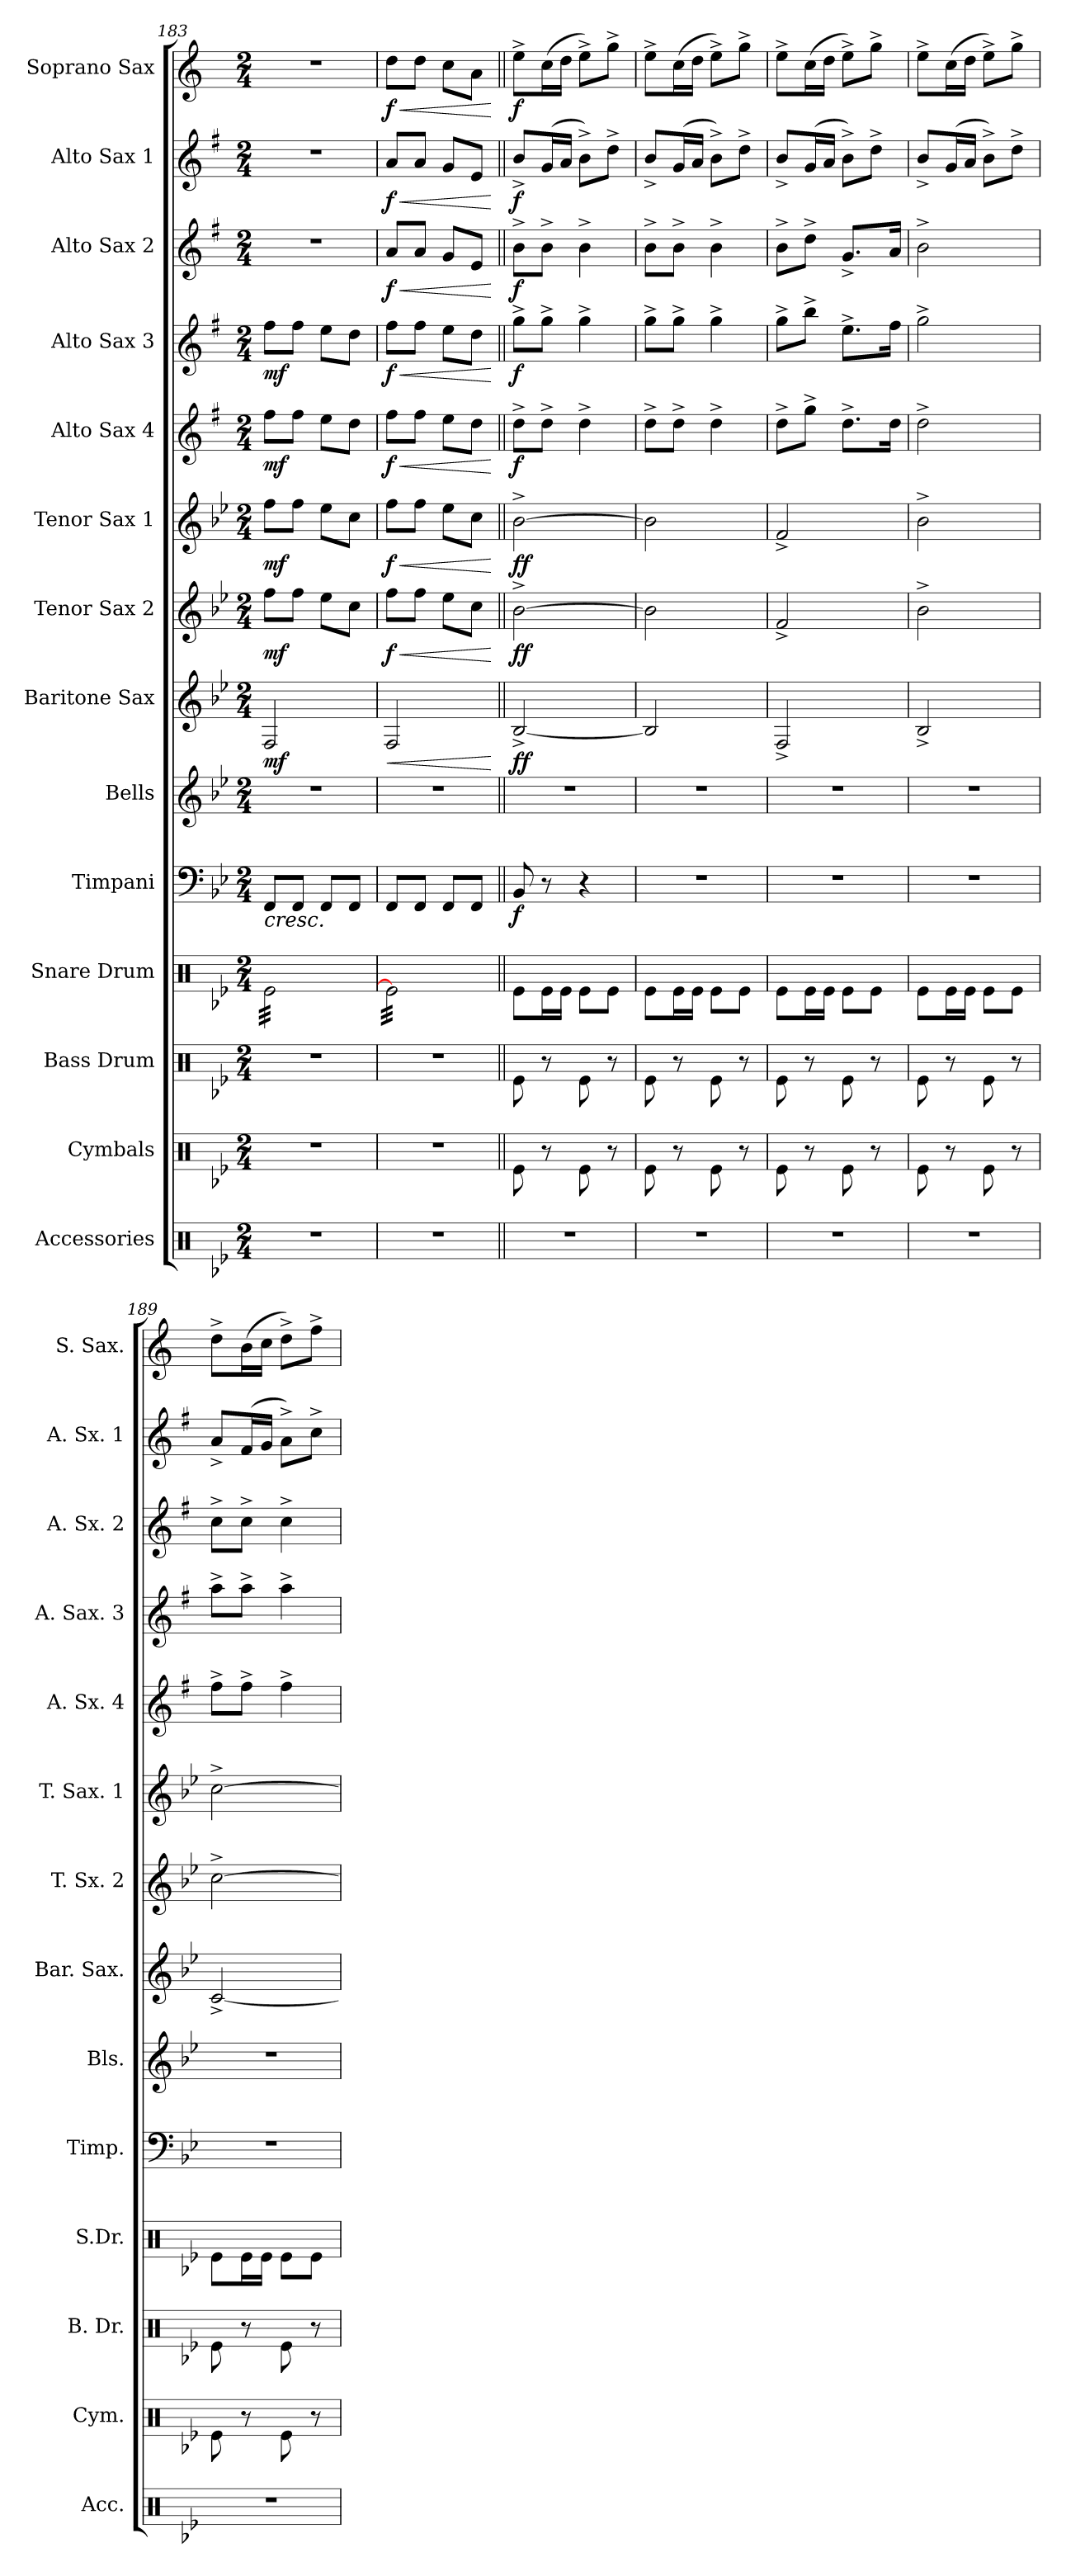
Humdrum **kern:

**kern	**kern	**kern	**kern	**kern	**dynam	**kern	**kern	**dynam	**kern	**dynam	**kern	**dynam	**kern	**dynam	**kern	**dynam	**kern	**dynam	**kern	**dynam	**kern	**dynam
*part14	*part13	*part12	*part11	*part10	*part10	*part9	*part8	*part8	*part7	*part7	*part6	*part6	*part5	*part5	*part4	*part4	*part3	*part3	*part2	*part2	*part1	*part1
*staff14	*staff13	*staff12	*staff11	*staff10	*staff10	*staff9	*staff8	*staff8	*staff7	*staff7	*staff6	*staff6	*staff5	*staff5	*staff4	*staff4	*staff3	*staff3	*staff2	*staff2	*staff1	*staff1
*I"Accessories	*I"Cymbals	*I"Bass Drum	*I"Snare Drum	*I"Timpani	*	*I"Bells	*I"Baritone Sax	*	*I"Tenor Sax 2	*	*I"Tenor Sax 1	*	*I"Alto Sax 4	*	*I"Alto Sax  3	*	*I"Alto Sax 2	*	*I"Alto Sax 1	*	*I"Soprano Sax	*
*I'Acc.	*I'Cym.	*I'B. Dr.	*I'S.Dr.	*I'Timp.	*	*I'Bls.	*I'Bar. Sax.	*	*I'T. Sx. 2	*	*I'T. Sax. 1	*	*I'A. Sx. 4	*	*I'A. Sax. 3	*	*I'A. Sx. 2	*	*I'A. Sx. 1	*	*I'S. Sax.	*
*clefX	*clefX	*clefX	*clefX	*clefF4	*	*clefG2	*clefG2	*	*clefG2	*	*clefG2	*	*clefG2	*	*clefG2	*	*clefG2	*	*clefG2	*	*clefG2	*
*	*	*	*	*	*	*ITrd-14c-24	*ITrd12c21	*	*ITrd8c14	*	*ITrd8c14	*	*ITrd5c9	*	*ITrd5c9	*	*ITrd5c9	*	*ITrd5c9	*	*ITrd1c2	*
*k[b-e-]	*k[b-e-]	*k[b-e-]	*k[b-e-]	*k[b-e-]	*	*k[b-e-]	*k[b-e-]	*	*k[b-e-]	*	*k[b-e-]	*	*k[b-e-]	*	*k[b-e-]	*	*k[b-e-]	*	*k[b-e-]	*	*k[b-e-]	*
*B-:	*B-:	*B-:	*B-:	*B-:	*	*B-:	*B-:	*	*B-:	*	*B-:	*	*B-:	*	*B-:	*	*B-:	*	*B-:	*	*B-:	*
*M2/4	*M2/4	*M2/4	*M2/4	*M2/4	*	*M2/4	*M2/4	*	*M2/4	*	*M2/4	*	*M2/4	*	*M2/4	*	*M2/4	*	*M2/4	*	*M2/4	*
=183	=183	=183	=183	=183	=183	=183	=183	=183	=183	=183	=183	=183	=183	=183	=183	=183	=183	=183	=183	=183	=183	=183
!	!	!	!	!	!LO:HP:b	!	!	!LO:DY:b	!	!LO:DY:b	!	!LO:DY:b	!	!LO:DY:b	!	!LO:DY:b	!	!	!	!	!	!
*	*	*	*tremolo	*	*	*	*	*	*	*	*	*	*	*	*	*	*	*	*	*	*	*
2r	2r	2r	32Re\LLL	8FF/L	<	2r	2FF/	mf	8f\L	mf	8f\L	mf	8a\L	mf	8a\L	mf	2r	.	2r	.	2r	.
.	.	.	32Re\	.	.	.	.	.	.	.	.	.	.	.	.	.	.	.	.	.	.	.
.	.	.	32Re\	.	.	.	.	.	.	.	.	.	.	.	.	.	.	.	.	.	.	.
.	.	.	32Re\	.	.	.	.	.	.	.	.	.	.	.	.	.	.	.	.	.	.	.
.	.	.	32Re\	8FF/J	.	.	.	.	8f\J	.	8f\J	.	8a\J	.	8a\J	.	.	.	.	.	.	.
.	.	.	32Re\	.	.	.	.	.	.	.	.	.	.	.	.	.	.	.	.	.	.	.
.	.	.	32Re\	.	.	.	.	.	.	.	.	.	.	.	.	.	.	.	.	.	.	.
.	.	.	32Re\	.	.	.	.	.	.	.	.	.	.	.	.	.	.	.	.	.	.	.
.	.	.	32Re\	8FF/L	.	.	.	.	8e-\L	.	8e-\L	.	8g\L	.	8g\L	.	.	.	.	.	.	.
.	.	.	32Re\	.	.	.	.	.	.	.	.	.	.	.	.	.	.	.	.	.	.	.
.	.	.	32Re\	.	.	.	.	.	.	.	.	.	.	.	.	.	.	.	.	.	.	.
.	.	.	32Re\	.	.	.	.	.	.	.	.	.	.	.	.	.	.	.	.	.	.	.
.	.	.	32Re\	8FF/J	.	.	.	.	8c\J	.	8c\J	.	8f\J	.	8f\J	.	.	.	.	.	.	.
.	.	.	32Re\	.	.	.	.	.	.	.	.	.	.	.	.	.	.	.	.	.	.	.
.	.	.	32Re\	.	.	.	.	.	.	.	.	.	.	.	.	.	.	.	.	.	.	.
.	.	.	32Re\JJJ	.	.	.	.	.	.	.	.	.	.	.	.	.	.	.	.	.	.	.
=184	=184	=184	=184	=184	=184	=184	=184	=184	=184	=184	=184	=184	=184	=184	=184	=184	=184	=184	=184	=184	=184	=184
!	!	!	!	!	!	!	!	!LO:HP:b	!	!LO:HP:b	!	!LO:HP:b	!	!LO:HP:b	!	!LO:HP:b	!	!LO:HP:b	!	!LO:HP:b	!	!LO:HP:b
!	!	!	!	!	!	!	!	!	!	!LO:DY:n=1:b	!	!LO:DY:n=1:b	!	!LO:DY:n=1:b	!	!LO:DY:n=1:b	!	!LO:DY:n=1:b	!	!LO:DY:n=1:b	!	!LO:DY:n=1:b
2r	2r	2r	32Re\]LLL	8FF/L	.	2r	2FF/	<	8f\L	< f	8f\L	< f	8a\L	< f	8a\L	< f	8c/L	< f	8c/L	< f	8cc\L	< f
.	.	.	32Re\	.	.	.	.	.	.	.	.	.	.	.	.	.	.	.	.	.	.	.
.	.	.	32Re\	.	.	.	.	.	.	.	.	.	.	.	.	.	.	.	.	.	.	.
.	.	.	32Re\	.	.	.	.	.	.	.	.	.	.	.	.	.	.	.	.	.	.	.
.	.	.	32Re\	8FF/J	.	.	.	.	8f\J	.	8f\J	.	8a\J	.	8a\J	.	8c/J	.	8c/J	.	8cc\J	.
.	.	.	32Re\	.	.	.	.	.	.	.	.	.	.	.	.	.	.	.	.	.	.	.
.	.	.	32Re\	.	.	.	.	.	.	.	.	.	.	.	.	.	.	.	.	.	.	.
.	.	.	32Re\	.	.	.	.	.	.	.	.	.	.	.	.	.	.	.	.	.	.	.
.	.	.	32Re\	8FF/L	.	.	.	.	8e-\L	.	8e-\L	.	8g\L	.	8g\L	.	8B-/L	.	8B-/L	.	8b-\L	.
.	.	.	32Re\	.	.	.	.	.	.	.	.	.	.	.	.	.	.	.	.	.	.	.
.	.	.	32Re\	.	.	.	.	.	.	.	.	.	.	.	.	.	.	.	.	.	.	.
.	.	.	32Re\	.	.	.	.	.	.	.	.	.	.	.	.	.	.	.	.	.	.	.
.	.	.	32Re\	8FF/J	.	.	.	.	8c\J	.	8c\J	.	8f\J	.	8f\J	.	8G/J	.	8G/J	.	8g\J	.
.	.	.	32Re\	.	.	.	.	.	.	.	.	.	.	.	.	.	.	.	.	.	.	.
.	.	.	32Re\	.	.	.	.	.	.	.	.	.	.	.	.	.	.	.	.	.	.	.
.	.	.	32Re\JJJ	.	.	.	.	.	.	.	.	.	.	.	.	.	.	.	.	.	.	.
*	*	*	*Xtremolo	*	*	*	*	*	*	*	*	*	*	*	*	*	*	*	*	*	*	*
.	.	.	.	.	.	.	.	[	.	[	.	[	.	[	.	[	.	[	.	[	.	[
=185||	=185||	=185||	=185||	=185||	=185||	=185||	=185||	=185||	=185||	=185||	=185||	=185||	=185||	=185||	=185||	=185||	=185||	=185||	=185||	=185||	=185||	=185||
!	!	!	!	!	!LO:DY:b	!	!	!LO:DY:b	!	!LO:DY:b	!	!LO:DY:b	!	!LO:DY:b	!	!LO:DY:b	!	!LO:DY:b	!	!LO:DY:b	!	!LO:DY:b
2r	8Re\	8Re\	8Re\L	8BB-/	f	2r	[2BB-^/	ff	[2B-^\	ff	[2B-^\	ff	8f^\L	f	8b-^\L	f	8d^\L	f	8d^/L	f	8dd^\L	f
.	8r	8r	16Re\L	8r	.	.	.	.	.	.	.	.	8f^\J	.	8b-^\J	.	8d^\J	.	(>16B-/L	.	(>16b-\L	.
.	.	.	16Re\JJ	.	.	.	.	.	.	.	.	.	.	.	.	.	.	.	16c/JJ	.	16cc\JJ	.
.	8Re\	8Re\	8Re\L	4r	.	.	.	.	.	.	.	.	4f^\	.	4b-^\	.	4d^\	.	8d^\L)	.	8dd^\L)	.
.	8r	8r	8Re\J	.	.	.	.	.	.	.	.	.	.	.	.	.	.	.	8f^\J	.	8ff^\J	.
.	.	.	.	.	[	.	.	.	.	.	.	.	.	.	.	.	.	.	.	.	.	.
=186	=186	=186	=186	=186	=186	=186	=186	=186	=186	=186	=186	=186	=186	=186	=186	=186	=186	=186	=186	=186	=186	=186
2r	8Re\	8Re\	8Re\L	2r	.	2r	2BB-/]	.	2B-\]	.	2B-\]	.	8f^\L	.	8b-^\L	.	8d^\L	.	8d^/L	.	8dd^\L	.
.	8r	8r	16Re\L	.	.	.	.	.	.	.	.	.	8f^\J	.	8b-^\J	.	8d^\J	.	(>16B-/L	.	(>16b-\L	.
.	.	.	16Re\JJ	.	.	.	.	.	.	.	.	.	.	.	.	.	.	.	16c/JJ	.	16cc\JJ	.
.	8Re\	8Re\	8Re\L	.	.	.	.	.	.	.	.	.	4f^\	.	4b-^\	.	4d^\	.	8d^\L)	.	8dd^\L)	.
.	8r	8r	8Re\J	.	.	.	.	.	.	.	.	.	.	.	.	.	.	.	8f^\J	.	8ff^\J	.
=187	=187	=187	=187	=187	=187	=187	=187	=187	=187	=187	=187	=187	=187	=187	=187	=187	=187	=187	=187	=187	=187	=187
2r	8Re\	8Re\	8Re\L	2r	.	2r	2FF^/	.	2F^/	.	2F^/	.	8f^\L	.	8b-^\L	.	8d^\L	.	8d^/L	.	8dd^\L	.
.	8r	8r	16Re\L	.	.	.	.	.	.	.	.	.	8b-^\J	.	8dd^\J	.	8f^\J	.	(>16B-/L	.	(>16b-\L	.
.	.	.	16Re\JJ	.	.	.	.	.	.	.	.	.	.	.	.	.	.	.	16c/JJ	.	16cc\JJ	.
.	8Re\	8Re\	8Re\L	.	.	.	.	.	.	.	.	.	8.f^\L	.	8.g^\L	.	8.B-^/L	.	8d^\L)	.	8dd^\L)	.
.	8r	8r	8Re\J	.	.	.	.	.	.	.	.	.	.	.	.	.	.	.	8f^\J	.	8ff^\J	.
.	.	.	.	.	.	.	.	.	.	.	.	.	16f\Jk	.	16a\Jk	.	16c/Jk	.	.	.	.	.
!!LO:PB:g=z
=188	=188	=188	=188	=188	=188	=188	=188	=188	=188	=188	=188	=188	=188	=188	=188	=188	=188	=188	=188	=188	=188	=188
2r	8Re\	8Re\	8Re\L	2r	.	2r	2BB-^/	.	2B-^\	.	2B-^\	.	2f^\	.	2b-^\	.	2d^\	.	8d^/L	.	8dd^\L	.
.	8r	8r	16Re\L	.	.	.	.	.	.	.	.	.	.	.	.	.	.	.	(>16B-/L	.	(>16b-\L	.
.	.	.	16Re\JJ	.	.	.	.	.	.	.	.	.	.	.	.	.	.	.	16c/JJ	.	16cc\JJ	.
.	8Re\	8Re\	8Re\L	.	.	.	.	.	.	.	.	.	.	.	.	.	.	.	8d^\L)	.	8dd^\L)	.
.	8r	8r	8Re\J	.	.	.	.	.	.	.	.	.	.	.	.	.	.	.	8f^\J	.	8ff^\J	.
=189	=189	=189	=189	=189	=189	=189	=189	=189	=189	=189	=189	=189	=189	=189	=189	=189	=189	=189	=189	=189	=189	=189
2r	8Re\	8Re\	8Re\L	2r	.	2r	[2C^/	.	[2c^\	.	[2c^\	.	8a^\L	.	8cc^\L	.	8e-^\L	.	8c^/L	.	8cc^\L	.
.	8r	8r	16Re\L	.	.	.	.	.	.	.	.	.	8a^\J	.	8cc^\J	.	8e-^\J	.	(>16A/L	.	(>16a\L	.
.	.	.	16Re\JJ	.	.	.	.	.	.	.	.	.	.	.	.	.	.	.	16B-/JJ	.	16b-\JJ	.
.	8Re\	8Re\	8Re\L	.	.	.	.	.	.	.	.	.	4a^\	.	4cc^\	.	4e-^\	.	8c^\L)	.	8cc^\L)	.
.	8r	8r	8Re\J	.	.	.	.	.	.	.	.	.	.	.	.	.	.	.	8e-^\J	.	8ee-^\J	.
=	=	=	=	=	=	=	=	=	=	=	=	=	=	=	=	=	=	=	=	=	=	=
*-	*-	*-	*-	*-	*-	*-	*-	*-	*-	*-	*-	*-	*-	*-	*-	*-	*-	*-	*-	*-	*-	*-
